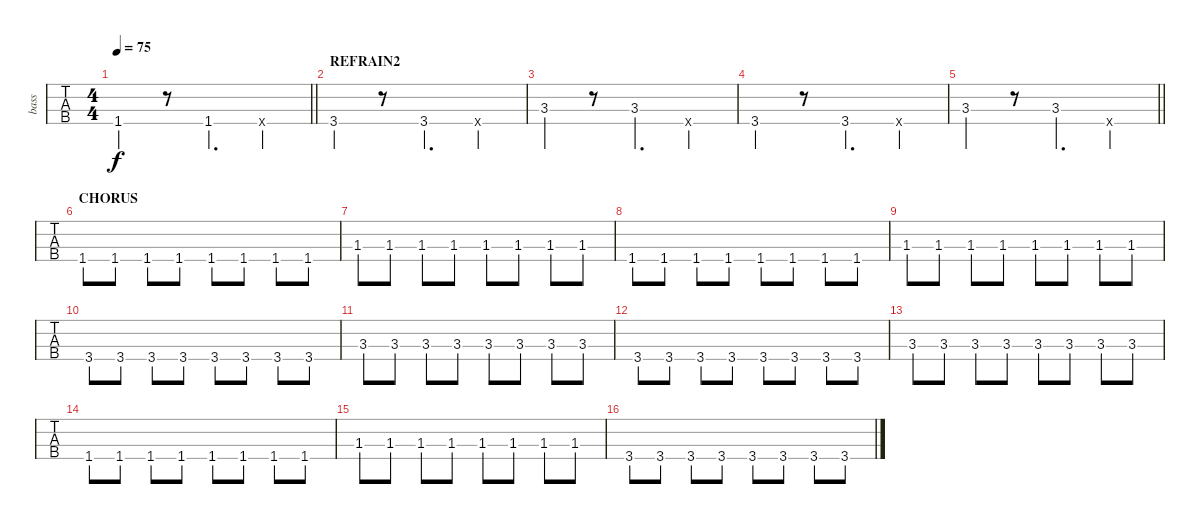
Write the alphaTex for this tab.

\track ("bass" "bass") {instrument acousticguitarnylon}
\staff {tabs}
\tuning (G2 D2 A1 E1) {hide}
\ts (4 4)
\tempo 75
\clef f4
\barLineRight lightlight
\ks c
1.4.4{dy f} r.8 1.4.4{d} 0.4{x}.4 |
\section ("" "REFRAIN2")
3.4.4 r.8 3.4.4{d} 0.4{x}.4 |
3.3.4 r.8 3.3.4{d} 0.4{x}.4 |
3.4.4 r.8 3.4.4{d} 0.4{x}.4 |
\barLineRight lightlight
3.3.4 r.8 3.3.4{d} 0.4{x}.4 |
\section ("" "CHORUS")
1.4.8 1.4.8 1.4.8 1.4.8 1.4.8 1.4.8 1.4.8 1.4.8 |
1.3.8 1.3.8 1.3.8 1.3.8 1.3.8 1.3.8 1.3.8 1.3.8 |
1.4.8 1.4.8 1.4.8 1.4.8 1.4.8 1.4.8 1.4.8 1.4.8 |
1.3.8 1.3.8 1.3.8 1.3.8 1.3.8 1.3.8 1.3.8 1.3.8 |
3.4.8 3.4.8 3.4.8 3.4.8 3.4.8 3.4.8 3.4.8 3.4.8 |
3.3.8 3.3.8 3.3.8 3.3.8 3.3.8 3.3.8 3.3.8 3.3.8 |
3.4.8 3.4.8 3.4.8 3.4.8 3.4.8 3.4.8 3.4.8 3.4.8 |
3.3.8 3.3.8 3.3.8 3.3.8 3.3.8 3.3.8 3.3.8 3.3.8 |
1.4.8 1.4.8 1.4.8 1.4.8 1.4.8 1.4.8 1.4.8 1.4.8 |
1.3.8 1.3.8 1.3.8 1.3.8 1.3.8 1.3.8 1.3.8 1.3.8 |
3.4.8 3.4.8 3.4.8 3.4.8 3.4.8 3.4.8 3.4.8 3.4.8
